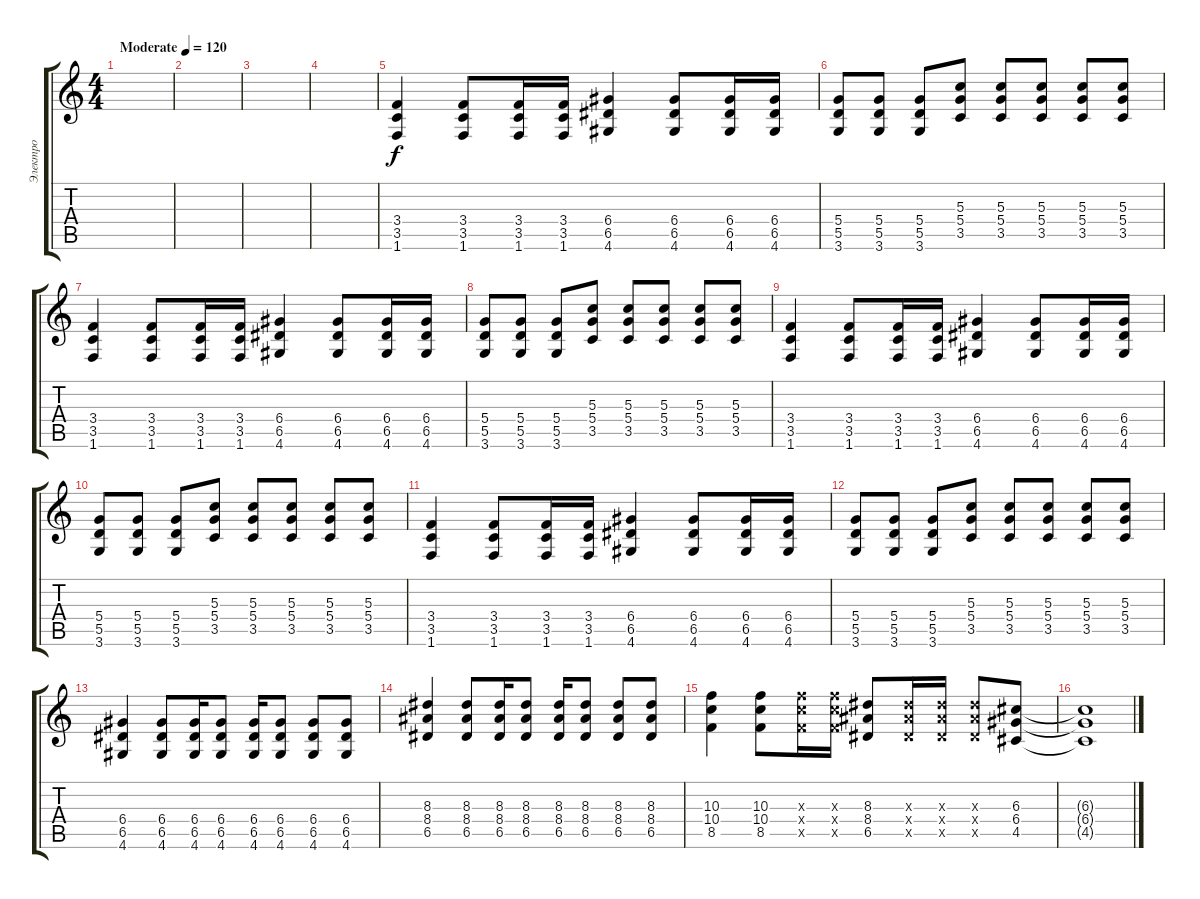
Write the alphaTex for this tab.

\track ("Электро" "Электро") {instrument overdrivenguitar}
\staff {score tabs}
\tuning (E4 B3 G3 D3 A2 E2) {hide}
\ts (4 4)
\tempo (120 "Moderate")
\clef g2
\ks c
|
|
|
|
(3.4 3.5 1.6).4 (3.4 3.5 1.6).8 (3.4 3.5 1.6).16 (3.4 3.5 1.6).16 (6.4 6.5 4.6).4 (6.4 6.5 4.6).8 (6.4 6.5 4.6).16 (6.4 6.5 4.6).16 |
(5.4 5.5 3.6).8 (5.4 5.5 3.6).8 (5.4 5.5 3.6).8 (5.3 5.4 3.5).8 (5.3 5.4 3.5).8 (5.3 5.4 3.5).8 (5.3 5.4 3.5).8 (5.3 5.4 3.5).8 |
(3.4 3.5 1.6).4 (3.4 3.5 1.6).8 (3.4 3.5 1.6).16 (3.4 3.5 1.6).16 (6.4 6.5 4.6).4 (6.4 6.5 4.6).8 (6.4 6.5 4.6).16 (6.4 6.5 4.6).16 |
(5.4 5.5 3.6).8 (5.4 5.5 3.6).8 (5.4 5.5 3.6).8 (5.3 5.4 3.5).8 (5.3 5.4 3.5).8 (5.3 5.4 3.5).8 (5.3 5.4 3.5).8 (5.3 5.4 3.5).8 |
(3.4 3.5 1.6).4 (3.4 3.5 1.6).8 (3.4 3.5 1.6).16 (3.4 3.5 1.6).16 (6.4 6.5 4.6).4 (6.4 6.5 4.6).8 (6.4 6.5 4.6).16 (6.4 6.5 4.6).16 |
(5.4 5.5 3.6).8 (5.4 5.5 3.6).8 (5.4 5.5 3.6).8 (5.3 5.4 3.5).8 (5.3 5.4 3.5).8 (5.3 5.4 3.5).8 (5.3 5.4 3.5).8 (5.3 5.4 3.5).8 |
(3.4 3.5 1.6).4 (3.4 3.5 1.6).8 (3.4 3.5 1.6).16 (3.4 3.5 1.6).16 (6.4 6.5 4.6).4 (6.4 6.5 4.6).8 (6.4 6.5 4.6).16 (6.4 6.5 4.6).16 |
(5.4 5.5 3.6).8 (5.4 5.5 3.6).8 (5.4 5.5 3.6).8 (5.3 5.4 3.5).8 (5.3 5.4 3.5).8 (5.3 5.4 3.5).8 (5.3 5.4 3.5).8 (5.3 5.4 3.5).8 |
(6.4 6.5 4.6).4 (6.4 6.5 4.6).8 (6.4 6.5 4.6).16 (6.4 6.5 4.6).8 (6.4 6.5 4.6).16 (6.4 6.5 4.6).8 (6.4 6.5 4.6).8 (6.4 6.5 4.6).8 |
(8.3 8.4 6.5).4 (8.3 8.4 6.5).8 (8.3 8.4 6.5).16 (8.3 8.4 6.5).8 (8.3 8.4 6.5).16 (8.3 8.4 6.5).8 (8.3 8.4 6.5).8 (8.3 8.4 6.5).8 |
(10.3 10.4 8.5).4 (10.3 10.4 8.5).8 (10.3{x} 10.4{x} 8.5{x}).16 (10.3{x} 10.4{x} 8.5{x}).16 (8.3 8.4 6.5).8 (8.3{x} 8.4{x} 6.5{x}).16 (8.3{x} 8.4{x} 6.5{x}).16 (8.3{x} 8.4{x} 6.5{x}).8 (6.3 6.4 4.5).8 |
(6.3{t} 6.4{t} 4.5{t}).1
